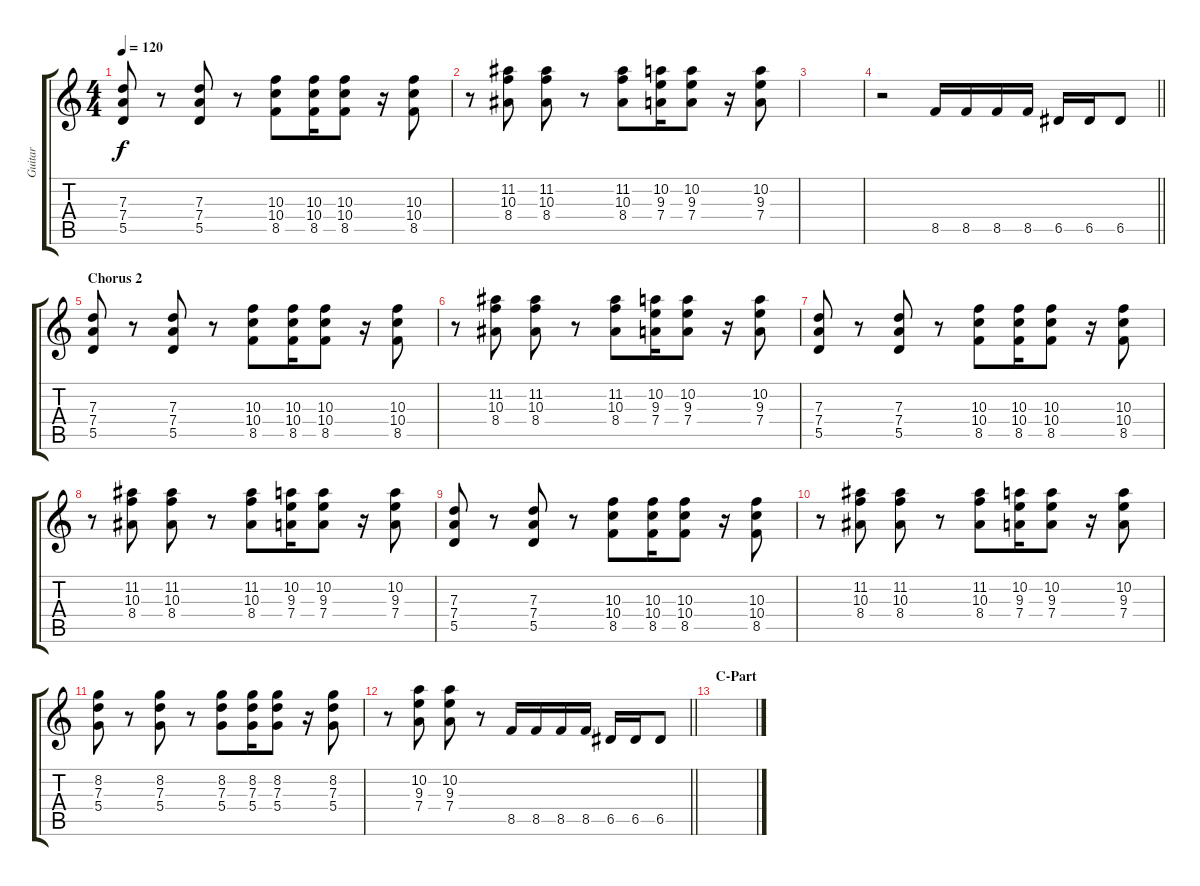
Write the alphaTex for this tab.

\track ("Guitar" "Guitar") {instrument overdrivenguitar}
\staff {score tabs}
\tuning (E4 B3 G3 D3 A2 E2) {hide}
\ts (4 4)
\tempo 120
\clef g2
\ks c
(7.3 7.4 5.5).8{dy f} r.8 (7.3 7.4 5.5).8 r.8 (10.3 10.4 8.5).8 (10.3 10.4 8.5).16 (10.3 10.4 8.5).8 r.16 (10.3 10.4 8.5).8 |
r.8 (11.2 10.3 8.4).8 (11.2 10.3 8.4).8 r.8 (11.2 10.3 8.4).8 (10.2 9.3 7.4).16 (10.2 9.3 7.4).8 r.16 (10.2 9.3 7.4).8 |
|
\barLineRight lightlight
r.2 8.5.16 8.5.16 8.5.16 8.5.16 6.5.16 6.5.16 6.5.8 |
\section ("" "Chorus 2")
(7.3 7.4 5.5).8 r.8 (7.3 7.4 5.5).8 r.8 (10.3 10.4 8.5).8 (10.3 10.4 8.5).16 (10.3 10.4 8.5).8 r.16 (10.3 10.4 8.5).8 |
r.8 (11.2 10.3 8.4).8 (11.2 10.3 8.4).8 r.8 (11.2 10.3 8.4).8 (10.2 9.3 7.4).16 (10.2 9.3 7.4).8 r.16 (10.2 9.3 7.4).8 |
(7.3 7.4 5.5).8 r.8 (7.3 7.4 5.5).8 r.8 (10.3 10.4 8.5).8 (10.3 10.4 8.5).16 (10.3 10.4 8.5).8 r.16 (10.3 10.4 8.5).8 |
r.8 (11.2 10.3 8.4).8 (11.2 10.3 8.4).8 r.8 (11.2 10.3 8.4).8 (10.2 9.3 7.4).16 (10.2 9.3 7.4).8 r.16 (10.2 9.3 7.4).8 |
(7.3 7.4 5.5).8 r.8 (7.3 7.4 5.5).8 r.8 (10.3 10.4 8.5).8 (10.3 10.4 8.5).16 (10.3 10.4 8.5).8 r.16 (10.3 10.4 8.5).8 |
r.8 (11.2 10.3 8.4).8 (11.2 10.3 8.4).8 r.8 (11.2 10.3 8.4).8 (10.2 9.3 7.4).16 (10.2 9.3 7.4).8 r.16 (10.2 9.3 7.4).8 |
(8.2 7.3 5.4).8 r.8 (8.2 7.3 5.4).8 r.8 (8.2 7.3 5.4).8 (8.2 7.3 5.4).16 (8.2 7.3 5.4).8 r.16 (8.2 7.3 5.4).8 |
\barLineRight lightlight
r.8 (10.2 9.3 7.4).8 (10.2 9.3 7.4).8 r.8 8.5.16 8.5.16 8.5.16 8.5.16 6.5.16 6.5.16 6.5.8 |
\section ("" "C-Part")
